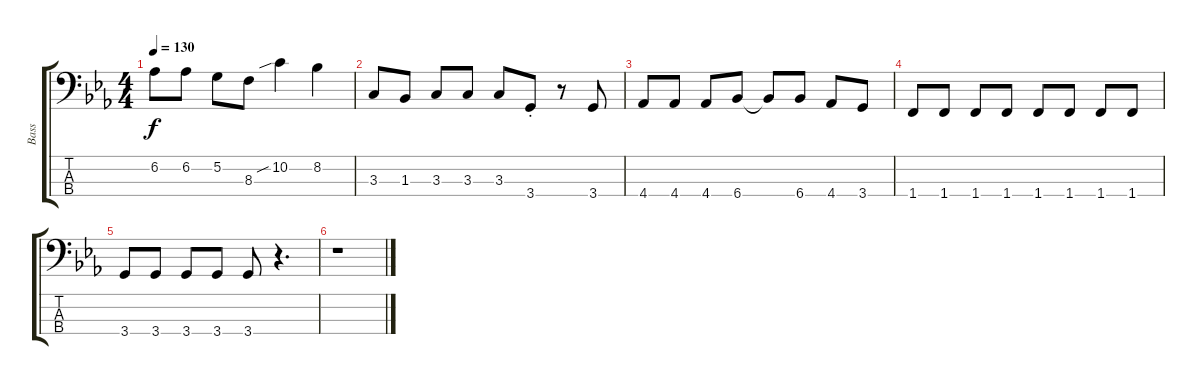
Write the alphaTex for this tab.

\track ("Bass" "Bass") {instrument electricbassfinger}
\staff {score tabs}
\tuning (G2 D2 A1 E1) {hide}
\ts (4 4)
\tempo 130
\clef f4
\ks eb
6.2{t}.8{dy f} 6.2.8 5.2.8 8.3.8 10.2{sib}.4 8.2.4 |
3.3.8 1.3.8 3.3.8 3.3.8 3.3.8 3.4{st}.8 r.8 3.4.8 |
4.4.8 4.4.8 4.4.8 6.4.8 6.4{t}.8 6.4.8 4.4.8 3.4.8 |
1.4.8 1.4.8 1.4.8 1.4.8 1.4.8 1.4.8 1.4.8 1.4.8 |
3.4.8 3.4.8 3.4.8 3.4.8 3.4.8 r.4{d} |
r.1
